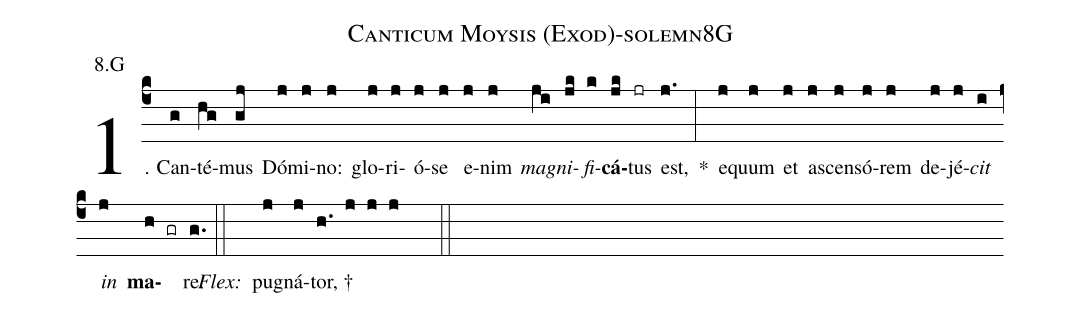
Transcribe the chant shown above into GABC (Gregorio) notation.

name: Canticum Moysis (Exod)-solemn8G;
annotation: 8.G;
%%
(c4)1. Can(g)té(hg)mus(gj) Dó(j)mi(j)no:(j) glo(j)ri(j)ó(j)se(j) e(j)nim(j) <i>ma</i>(ji)<i>gni</i>(jk)<i>fi</i>(k)<b>cá</b>(jk)tus(jr) est,(j.) *(:) e(j)quum(j) et(j) a(j)scen(j)só(j)rem(j) de(j)jé(j)<i>cit</i>(i) <i>in</i>(j) <b>ma</b>(h gr)re.(g.) (::)
<i>Flex:</i>()  pu(j)gná(j)tor, †(h. j j j  ::)
